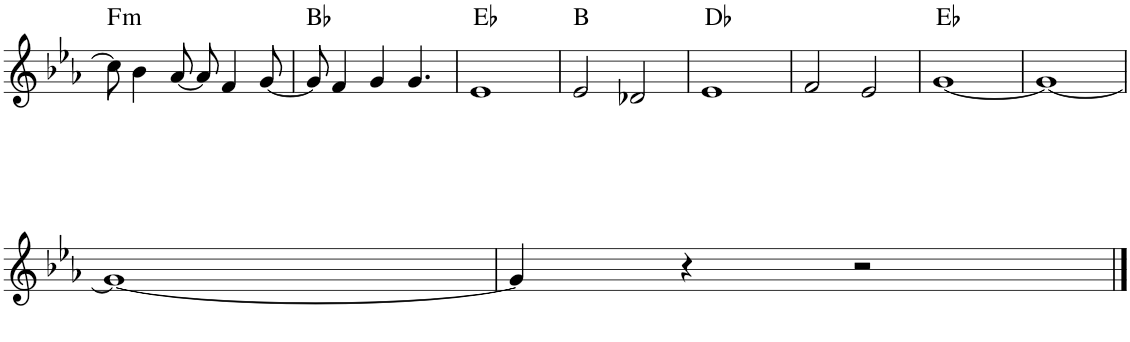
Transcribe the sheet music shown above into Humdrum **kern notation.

**kern	**harte
*part1	*part1
*staff1	*
*I"Piano	*
*I'Pno.	*
!!LO:PB:g=z
*clefG2	*
*k[b-e-a-]	*
*M4/4	*
=97	=97
!	!LO:H:kt=m
8cc\]	F:min
4b-\	.
[8a-/	.
8a-/]	.
4f/	.
[8g/	.
=98	=98
8g/]	Bb:maj
4f/	.
4g/	.
4.g/	.
=99	=99
1e-	Eb:maj
=100	=100
2e-/	B:maj
2d-X/	.
=101	=101
1e-	Db:maj
=102	=102
2f/	.
2e-/	.
=103	=103
[1g	Eb:maj
=104	=104
1g_	.
!!LO:LB:g=z
=105	=105
1g_	.
=106	=106
4g/]	.
4r	.
2r	.
==	==
*-	*-
